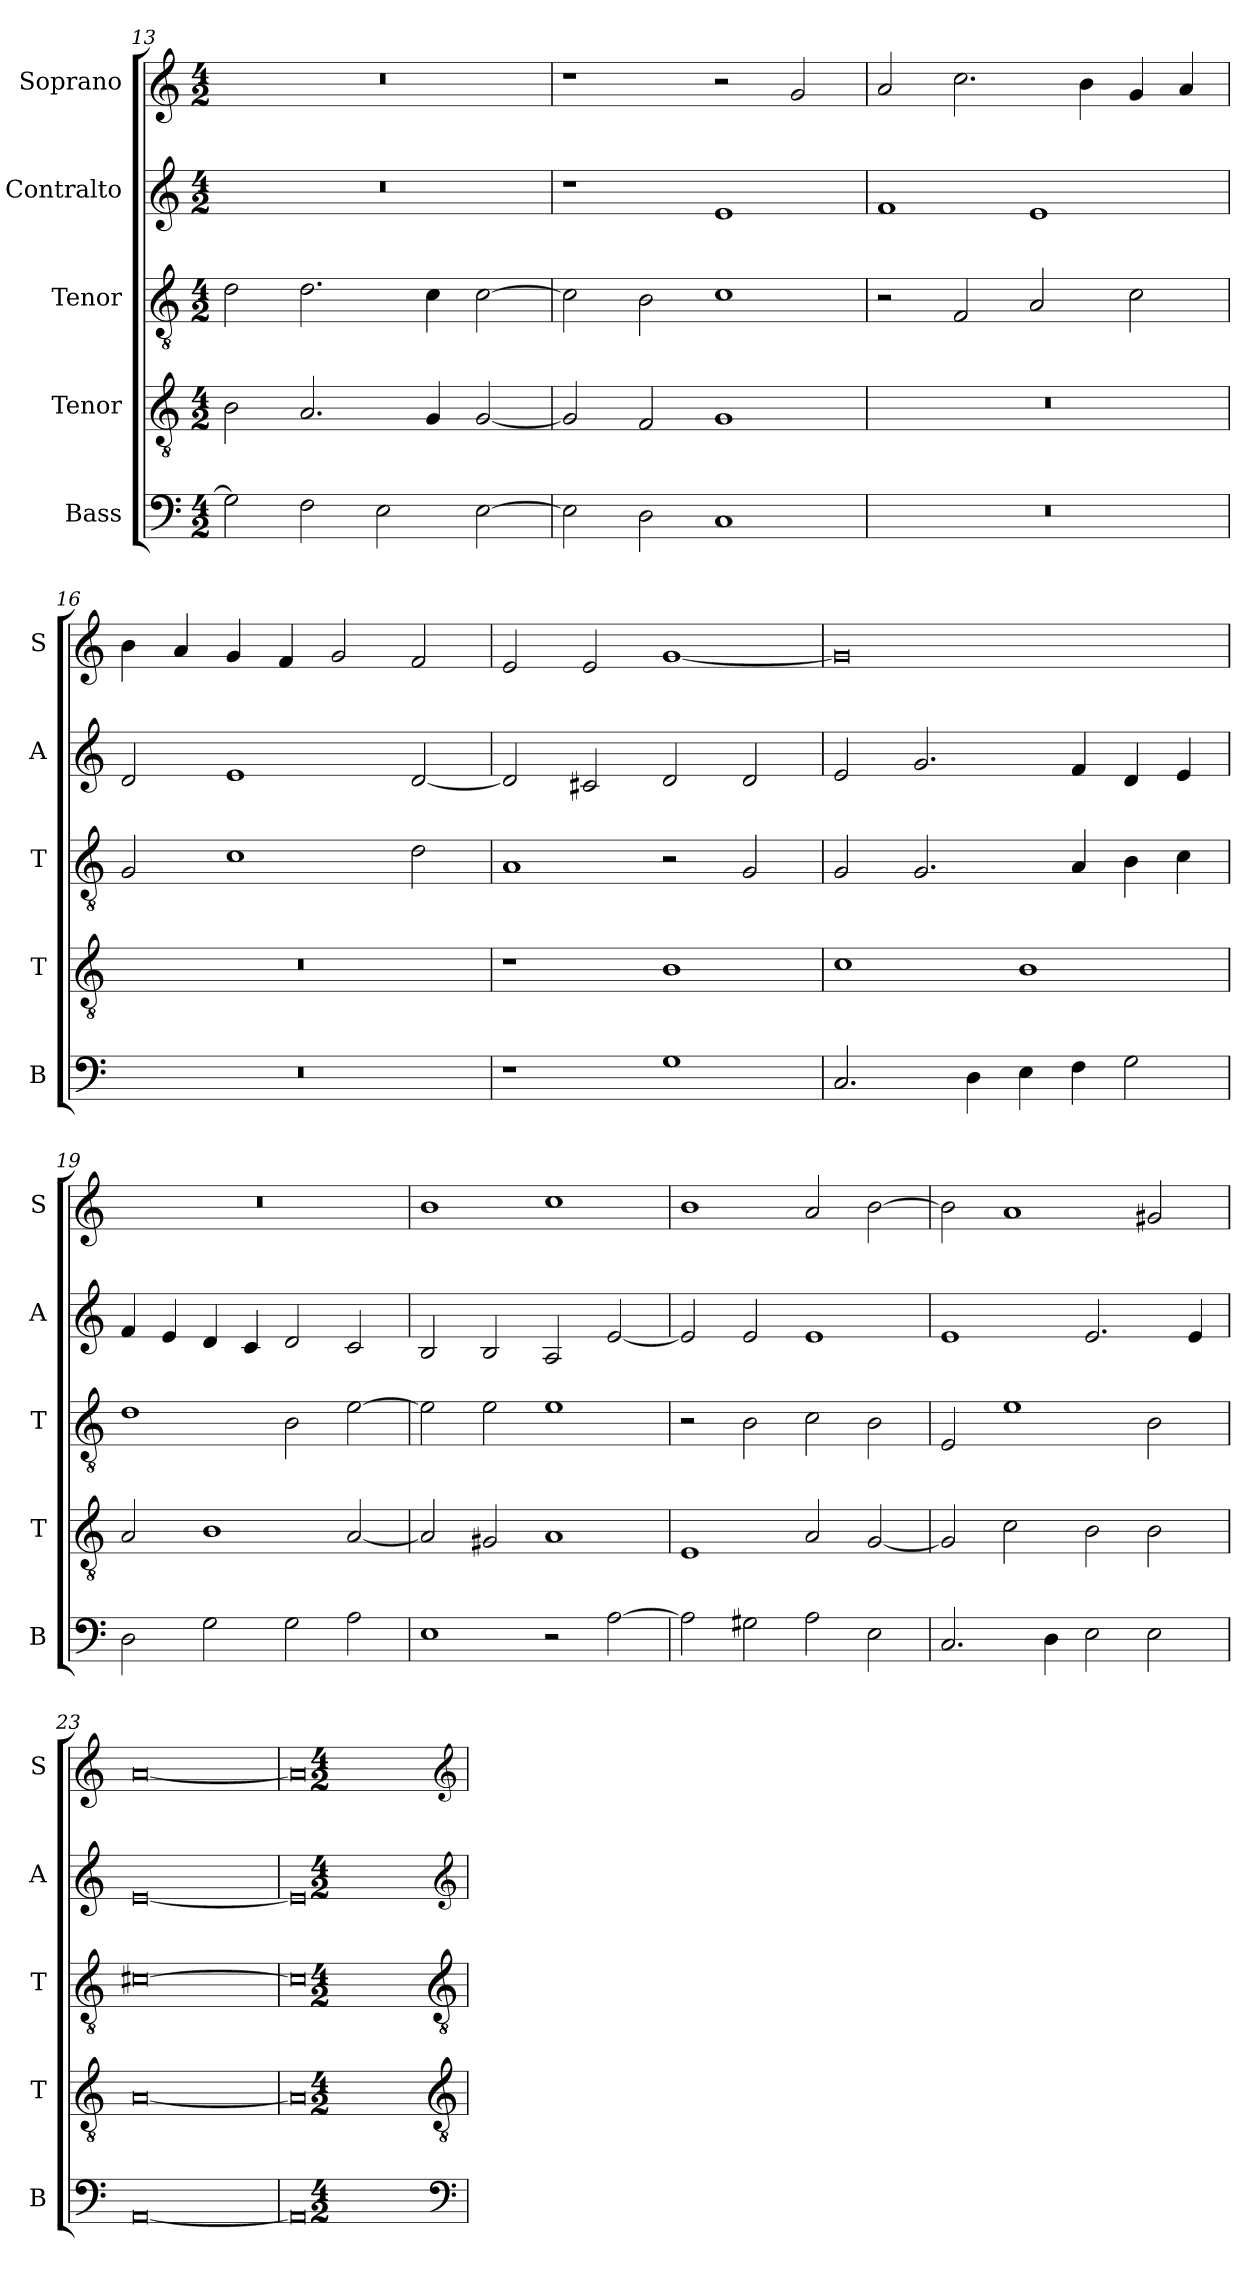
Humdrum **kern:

**kern	**kern	**kern	**kern	**kern
*part5	*part4	*part3	*part2	*part1
*staff5	*staff4	*staff3	*staff2	*staff1
*I"Bass	*I"Tenor	*I"Tenor	*I"Contralto	*I"Soprano
*I'B	*I'T	*I'T	*I'A	*I'S
*clefF4	*clefGv2	*clefGv2	*clefG2	*clefG2
*k[]	*k[]	*k[]	*k[]	*k[]
*D:dor	*D:dor	*D:dor	*D:dor	*D:dor
*M4/2	*M4/2	*M4/2	*M4/2	*M4/2
=13	=13	=13	=13	=13
2G]	2B	2d	0r	0r
2F	2.A	2.d	.	.
2E	.	.	.	.
.	4G	4c	.	.
[2E	[2G	[2c	.	.
=14	=14	=14	=14	=14
2E]	2G]	2c]	1r	1r
2D	2F	2B	.	.
1C	1G	1c	1e	2r
.	.	.	.	2g
=15	=15	=15	=15	=15
0r	0r	2r	1f	2a
.	.	2F	.	2.cc
.	.	2A	1e	.
.	.	.	.	4b
.	.	2c	.	4g
.	.	.	.	4a
=16	=16	=16	=16	=16
0r	0r	2G	2d	4b
.	.	.	.	4a
.	.	1c	1e	4g
.	.	.	.	4f
.	.	.	.	2g
.	.	2d	[2d	2f
=17	=17	=17	=17	=17
1r	1r	1A	2d]	2e
.	.	.	2c#X	2e
1G	1B	2r	2d	[1g
.	.	2G	2d	.
=18	=18	=18	=18	=18
2.C	1c	2G	2e	0g]
.	.	2.G	2.g	.
4D	.	.	.	.
4E	1B	.	.	.
4F	.	4A	4f	.
2G	.	4B	4d	.
.	.	4c	4e	.
=19	=19	=19	=19	=19
2D	2A	1d	4f	0r
.	.	.	4e	.
2G	1B	.	4d	.
.	.	.	4c	.
2G	.	2B	2d	.
2A	[2A	[2e	2c	.
=20	=20	=20	=20	=20
1E	2A]	2e]	2B	1b
.	2G#X	2e	2B	.
2r	1A	1e	2A	1cc
[2A	.	.	[2e	.
=21	=21	=21	=21	=21
2A]	1E	2r	2e]	1b
2G#X	.	2B	2e	.
2A	2A	2c	1e	2a
2E	[2G	2B	.	[2b
=22	=22	=22	=22	=22
2.C	2G]	2E	1e	2b]
.	2c	1e	.	1a
4D	.	.	.	.
2E	2B	.	2.e	.
2E	2B	2B	.	2g#X
.	.	.	4e	.
=23	=23	=23	=23	=23
[0AA	[0A	[0c#X	[0e	[0a
=24	=24	=24	=24	=24
0AA]	0A]	0c#]	0e]	0a]
*clefF4	*clefGv2	*clefGv2	*clefG2	*clefG2
*k[]	*k[]	*k[]	*k[]	*k[]
*D:dor	*D:dor	*D:dor	*D:dor	*D:dor
*M4/2	*M4/2	*M4/2	*M4/2	*M4/2
=	=	=	=	=
*-	*-	*-	*-	*-
